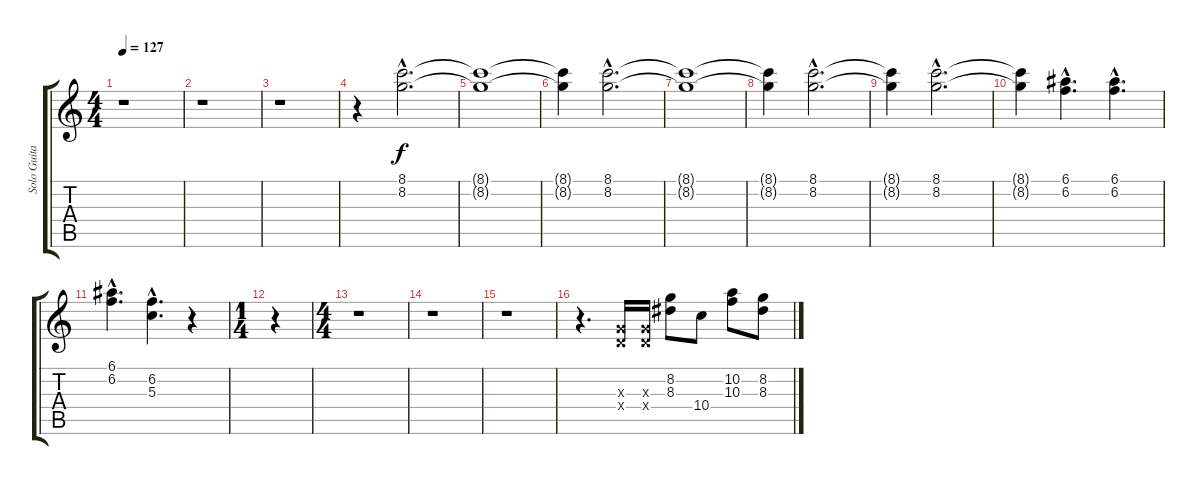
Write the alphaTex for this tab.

\track ("Solo Guitar" "Solo Guita") {instrument overdrivenguitar}
\staff {score tabs}
\tuning (E4 B3 G3 D3 A2 E2) {hide}
\ts (4 4)
\tempo 127
\clef g2
\ks c
r.1{dy f} |
r.1 |
r.1 |
r.4 (8.1{hac} 8.2{hac}).2{d} |
(8.1{t} 8.2{t}).1 |
(8.1{t} 8.2{t}).4 (8.1{hac} 8.2{hac}).2{d} |
(8.1{t} 8.2{t}).1 |
(8.1{t} 8.2{t}).4 (8.1{hac} 8.2{hac}).2{d} |
(8.1{t} 8.2{t}).4 (8.1{hac} 8.2{hac}).2{d} |
(8.1{t} 8.2{t}).4 (6.1{hac} 6.2{hac}).4{d} (6.1{hac} 6.2{hac}).4{d} |
(6.1{hac} 6.2{hac}).4{d} (6.2{hac} 5.3{hac}).4{d} r.4 |
\ts (1 4)
r.4 |
\ts (4 4)
r.1 |
r.1 |
r.1 |
r.4{d} (0.3{x} 0.4{x}).16 (0.3{x} 0.4{x}).16 (8.2 8.3).8 10.4.8 (10.2 10.3).8 (8.2 8.3).8
